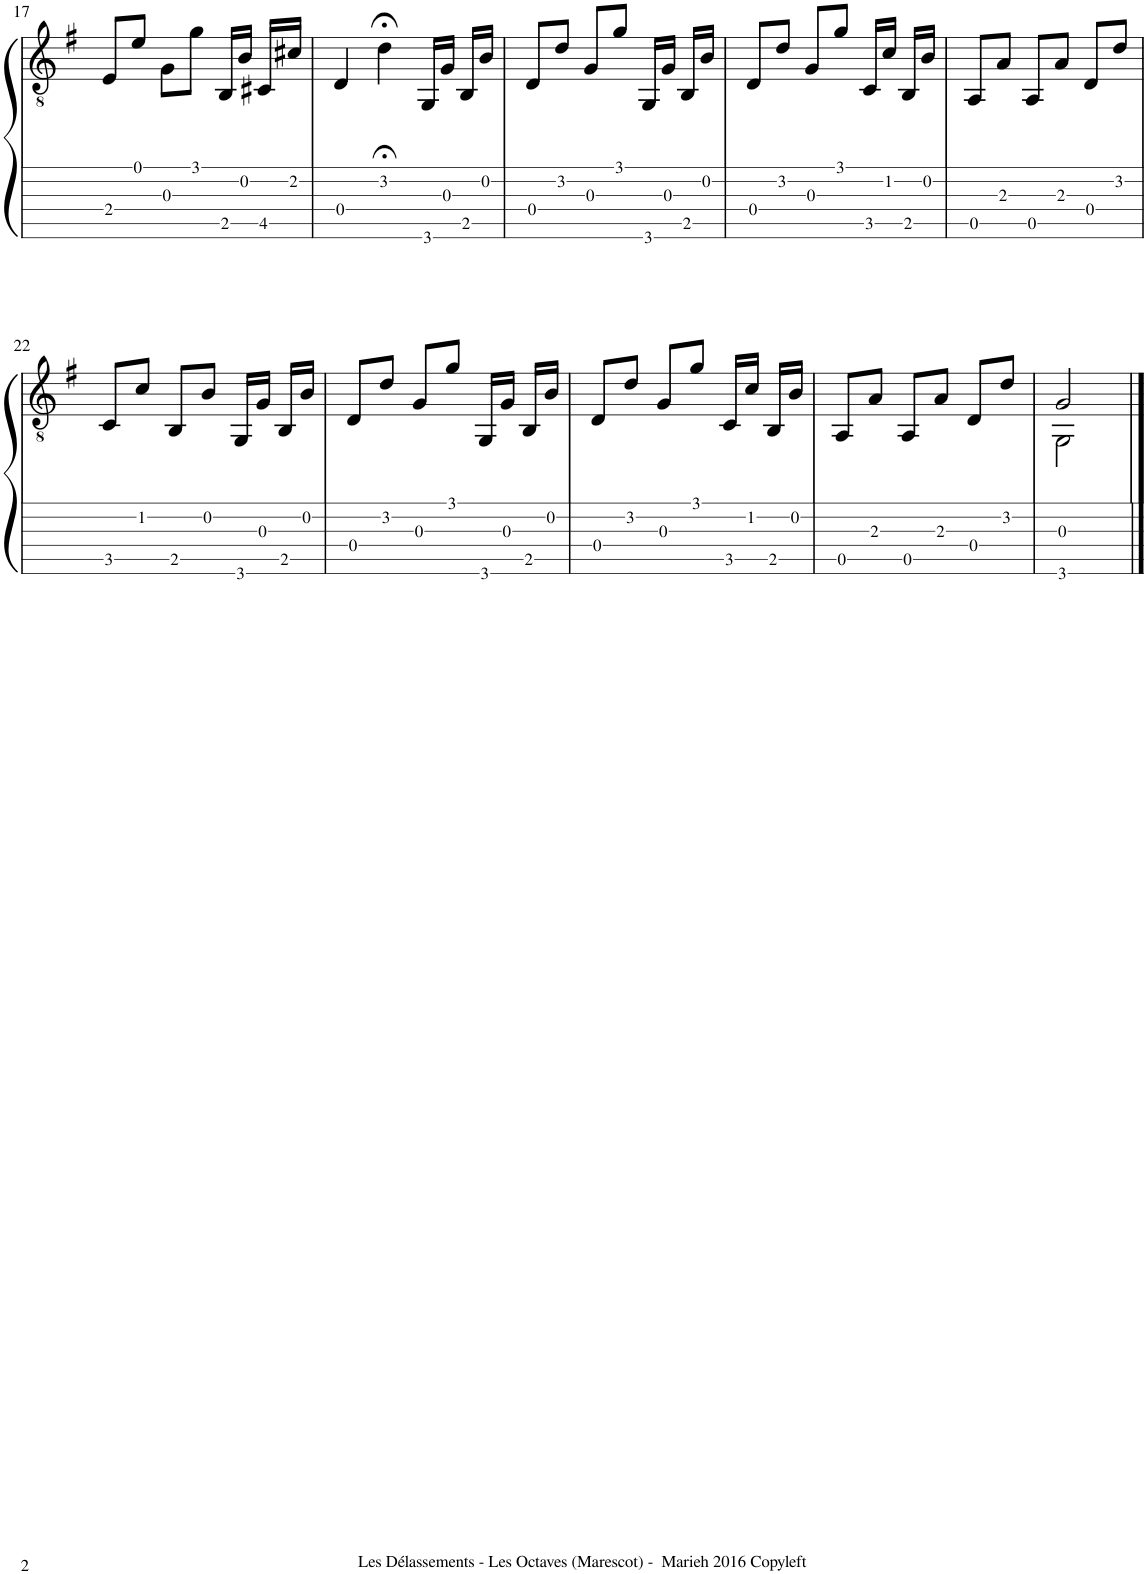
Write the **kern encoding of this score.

**kern	**kern
*part2	*part1
*staff2	*staff1
*I"Guitare classique [Tablature]	*I"Guitare classique
!!LO:PB:g=z
*	*clefGv2
*k[f#]	*k[f#]
*M3/4	*M3/4
=17	=17
8EL	8E/L
8eJ	8e/J
8GL	8G\L
8gJ	8g\J
16BBLL	16BB/LL
16BJ	16B/JJ
16C#XL	16C#X/LL
16c#XJJ	16c#X/JJ
=18	=18
4D	4D/
4d;<	4d;<\
16GGLL	16GG/LL
16GJ	16G/JJ
16BBL	16BB/LL
16BJJ	16B/JJ
=19	=19
8DL	8D/L
8dJ	8d/J
8GL	8G/L
8gJ	8g/J
16GGLL	16GG/LL
16GJ	16G/JJ
16BBL	16BB/LL
16BJJ	16B/JJ
=20	=20
8DL	8D/L
8dJ	8d/J
8GL	8G/L
8gJ	8g/J
16CLL	16C/LL
16cJ	16c/JJ
16BBL	16BB/LL
16BJJ	16B/JJ
=21	=21
8AAL	8AA/L
8AJ	8A/J
8AAL	8AA/L
8AJ	8A/J
8DL	8D/L
8dJ	8d/J
!!LO:LB:g=z
=22	=22
8CL	8C/L
8cJ	8c/J
8BBL	8BB/L
8BJ	8B/J
16GGLL	16GG/LL
16GJ	16G/JJ
16BBL	16BB/LL
16BJJ	16B/JJ
=23	=23
8DL	8D/L
8dJ	8d/J
8GL	8G/L
8gJ	8g/J
16GGLL	16GG/LL
16GJ	16G/JJ
16BBL	16BB/LL
16BJJ	16B/JJ
=24	=24
8DL	8D/L
8dJ	8d/J
8GL	8G/L
8gJ	8g/J
16CLL	16C/LL
16cJ	16c/JJ
16BBL	16BB/LL
16BJJ	16B/JJ
=25	=25
8AAL	8AA/L
8AJ	8A/J
8AAL	8AA/L
8AJ	8A/J
8DL	8D/L
8dJ	8d/J
=26	=26
*^	*^
2G	2GG	2G/	2GG\
*v	*v	*	*
*	*v	*v
==	==
*-	*-
